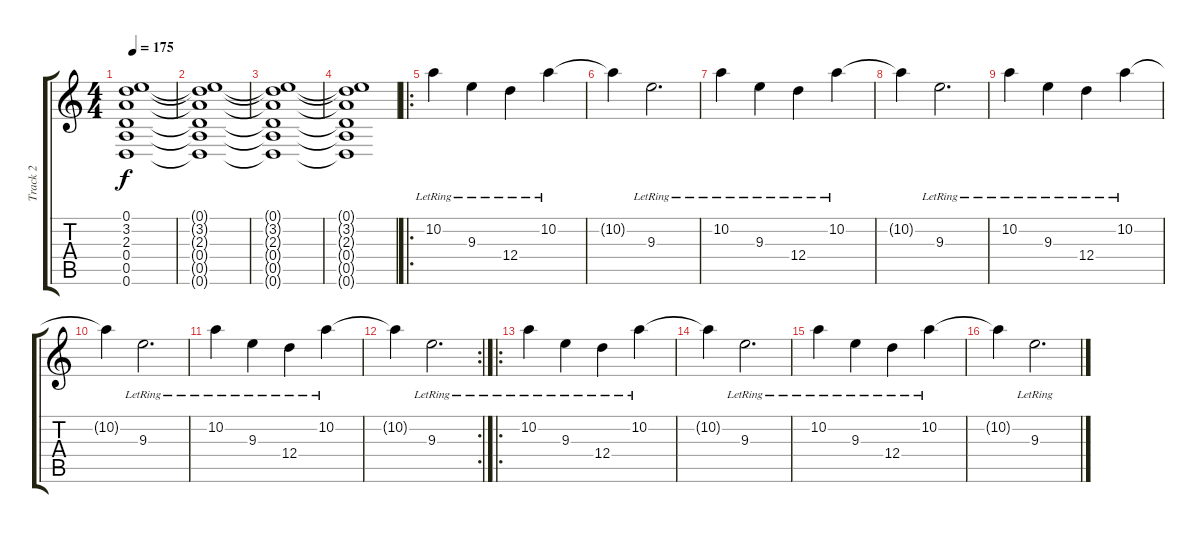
\track ("Track 2" "Track 2") {instrument overdrivenguitar}
\staff {score tabs}
\tuning (E4 B3 G3 D3 A2 D2) {hide}
\ts (4 4)
\tempo 175
\clef g2
\ks c
(0.1{t} 3.2{t} 2.3{t} 0.4{t} 0.5{t} 0.6{t}).1{dy f} |
(0.1{t} 3.2{t} 2.3{t} 0.4{t} 0.5{t} 0.6{t}).1 |
(0.1{t} 3.2{t} 2.3{t} 0.4{t} 0.5{t} 0.6{t}).1 |
(0.1{t} 3.2{t} 2.3{t} 0.4{t} 0.5{t} 0.6{t}).1 |
\ro
10.2{lr}.4{volume 8} 9.3{lr}.4 12.4{lr}.4 10.2{lr}.4 |
10.2{t}.4 9.3{lr}.2{d} |
10.2{lr}.4 9.3{lr}.4 12.4{lr}.4 10.2{lr}.4 |
10.2{t}.4 9.3{lr}.2{d} |
10.2{lr}.4 9.3{lr}.4 12.4{lr}.4 10.2{lr}.4 |
10.2{t}.4 9.3{lr}.2{d} |
10.2{lr}.4 9.3{lr}.4 12.4{lr}.4 10.2{lr}.4 |
\rc 2
10.2{t}.4 9.3{lr}.2{d} |
\ro
10.2{lr}.4 9.3{lr}.4 12.4{lr}.4 10.2{lr}.4 |
10.2{t}.4 9.3{lr}.2{d} |
10.2{lr}.4 9.3{lr}.4 12.4{lr}.4 10.2{lr}.4 |
10.2{t}.4 9.3{lr}.2{d}
